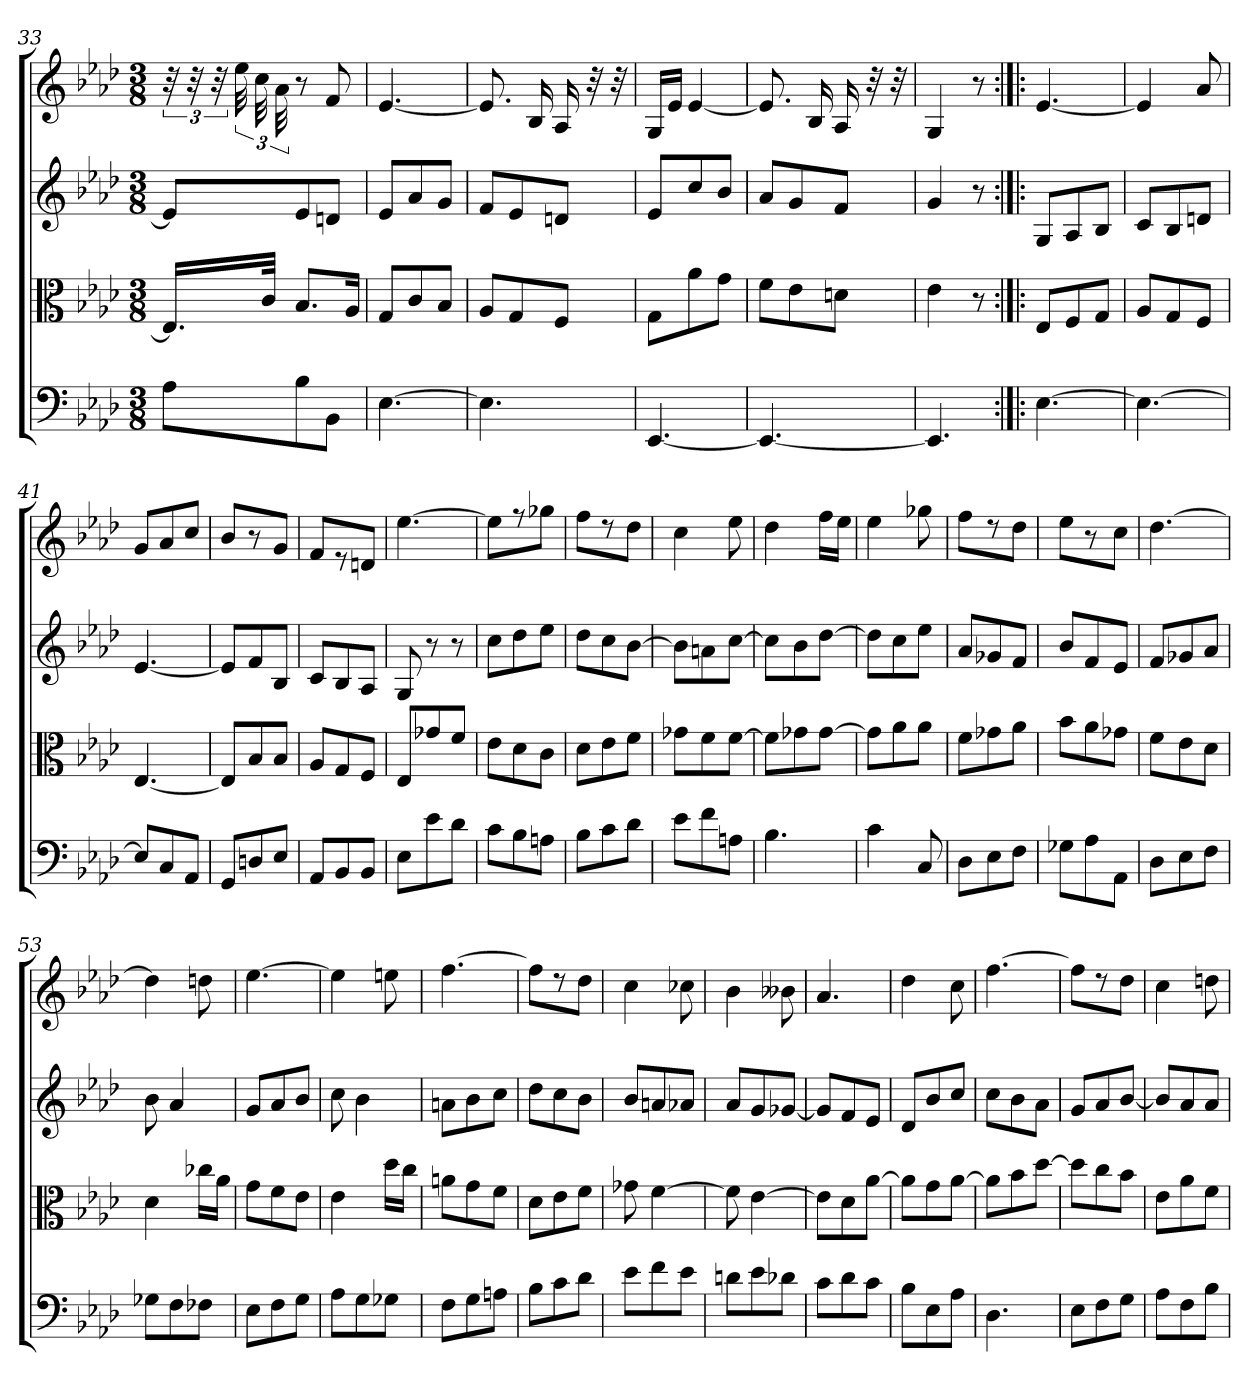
**kern	**kern	**kern	**kern
*part4	*part3	*part2	*part1
*staff4	*staff3	*staff2	*staff1
*clefF4	*clefC3	*clefG2	*clefG2
*k[b-e-a-d-]	*k[b-e-a-d-]	*k[b-e-a-d-]	*k[b-e-a-d-]
*A-:	*A-:	*A-:	*A-:
*M3/8	*M3/8	*M3/8	*M3/8
=33	=33	=33	=33
8A-\L	16.E-/LL]	8e-/L]	48r
.	.	.	48r
.	.	.	48r
.	.	.	48ee-\
.	.	.	48cc\
.	32c/JJk	.	.
.	.	.	48a-\
8B-\	8.B-/L	8e-/	8r
8BB-\J	.	8dn/J	8f/
.	16A-/Jk	.	.
=34	=34	=34	=34
[4.E-\	8G/L	8e-/L	[4.e-/
.	8c/	8a-/	.
.	8B-/J	8g/J	.
=35	=35	=35	=35
4.E-\]	8A-/L	8f/L	8.e-/]
.	8G/	8e-/	.
.	.	.	16B-/
.	8F/J	8dn/J	16A-/
.	.	.	32r
.	.	.	32r
=36	=36	=36	=36
[4.EE-/	8G\L	8e-/L	16G/LL
.	.	.	16e-/JJ
.	8a-\	8cc/	[4e-/
.	8g\J	8b-/J	.
=37	=37	=37	=37
4.EE-/_	8f\L	8a-/L	8.e-/]
.	8e-\	8g/	.
.	.	.	16B-/
.	8dn\J	8f/J	16A-/
.	.	.	32r
.	.	.	32r
=38	=38	=38	=38
4.EE-/]	4e-\	4g/	4G/
.	8r	8r	8r
=39:|!|:	=39:|!|:	=39:|!|:	=39:|!|:
[4.E-\	8E-/L	8G/L	[4.e-/
.	8F/	8A-/	.
.	8G/J	8B-/J	.
=40	=40	=40	=40
4.E-\_	8A-/L	8c/L	4e-/]
.	8G/	8B-/	.
.	8F/J	8dn/J	8a-/
=41	=41	=41	=41
8E-/L]	[4.E-/	[4.e-/	8g/L
8C/	.	.	8a-/
8AA-/J	.	.	8cc/J
=42	=42	=42	=42
8GG/L	8E-/L]	8e-/L]	8b-/L
8Dn/	8B-/	8f/	8r
8E-/J	8B-/J	8B-/J	8g/J
=43	=43	=43	=43
8AA-/L	8A-/L	8c/L	8f/L
8BB-/	8G/	8B-/	8r
8BB-/J	8F/J	8A-/J	8dn/J
=44	=44	=44	=44
8E-L	8E-/L	8G/	[4.ee-\
8e-\	8g-X/	8r	.
8d-\J	8f/J	8r	.
=45	=45	=45	=45
8c\L	8e-\L	8cc\L	8ee-\L]
8B-\	8d-\	8dd-\	8r
8An\J	8c\J	8ee-\J	8gg-X\J
=46	=46	=46	=46
8B-\L	8d-\L	8dd-\L	8ff\L
8c\	8e-\	8cc\	8r
8d-\J	8f\J	[8b-\J	8dd-\J
=47	=47	=47	=47
8e-\L	8g-X\L	8b-\L]	4cc\
8f\	8f\	8an\	.
8An\J	[8f\J	[8cc\J	8ee-\
=48	=48	=48	=48
4.B-\	8f\L]	8cc\L]	4dd-\
.	8g-X\	8b-\	.
.	[8g-\J	[8dd-\J	16ff\LL
.	.	.	16ee-\JJ
=49	=49	=49	=49
4c\	8g-\L]	8dd-\L]	4ee-\
.	8a-\	8cc\	.
8C/	8a-\J	8ee-\J	8gg-X\
=50	=50	=50	=50
8D-\L	8f\L	8a-/L	8ff\L
8E-\	8g-X\	8g-X/	8r
8F\J	8a-\J	8f/J	8dd-\J
=51	=51	=51	=51
8G-X\L	8b-\L	8b-/L	8ee-\L
8A-\	8a-\	8f/	8r
8AA-\J	8g-X\J	8e-/J	8cc\J
=52	=52	=52	=52
8D-\L	8f\L	8f/L	[4.dd-\
8E-\	8e-\	8g-X/	.
8F\J	8d-\J	8a-/J	.
=53	=53	=53	=53
8G-X\L	4d-\	8b-\	4dd-\]
8F\	.	4a-/	.
8F-X\J	16cc-X\LL	.	8ddn\
.	16a-\JJ	.	.
=54	=54	=54	=54
8E-\L	8g\L	8g/L	[4.ee-\
8F\	8f\	8a-/	.
8G\J	8e-\J	8b-/J	.
=55	=55	=55	=55
8A-\L	4e-\	8cc\	4ee-\]
8G\	.	4b-\	.
8G-X\J	16dd-\LL	.	8een\
.	16cc\JJ	.	.
=56	=56	=56	=56
8F\L	8an\L	8an\L	[4.ff\
8G\	8g\	8b-\	.
8An\J	8f\J	8cc\J	.
=57	=57	=57	=57
8B-\L	8d-\L	8dd-\L	8ff\L]
8c\	8e-\	8cc\	8r
8d-\J	8f\J	8b-\J	8dd-\J
=58	=58	=58	=58
8e-\L	8g-X\	8b-/L	4cc\
8f\	[4f\	8an/	.
8e-\J	.	8a-X/J	8cc-X\
=59	=59	=59	=59
8dn\L	8f\]	8a-/L	4b-\
8e-\	[4e-\	8g/	.
8d-X\J	.	[8g-X/J	8b--X\
=60	=60	=60	=60
8c\L	8e-\L]	8g-/L]	4.a-/
8d-\	8d-\	8f/	.
8c\J	[8a-\J	8e-/J	.
=61	=61	=61	=61
8B-\L	8a-\L]	8d-/L	4dd-\
8E-\	8g\	8b-/	.
8A-\J	[8a-\J	8cc/J	8cc\
=62	=62	=62	=62
4.D-\	8a-\L]	8cc\L	[4.ff\
.	8b-\	8b-\	.
.	[8dd-\J	8a-\J	.
=63	=63	=63	=63
8E-\L	8dd-\L]	8g/L	8ff\L]
8F\	8cc\	8a-/	8r
8G\J	8b-\J	[8b-/J	8dd-\J
=64	=64	=64	=64
8A-\L	8e-\L	8b-/L]	4cc\
8F\	8a-\	8a-/	.
8B-\J	8f\J	8a-/J	8ddn\
=	=	=	=
*-	*-	*-	*-
